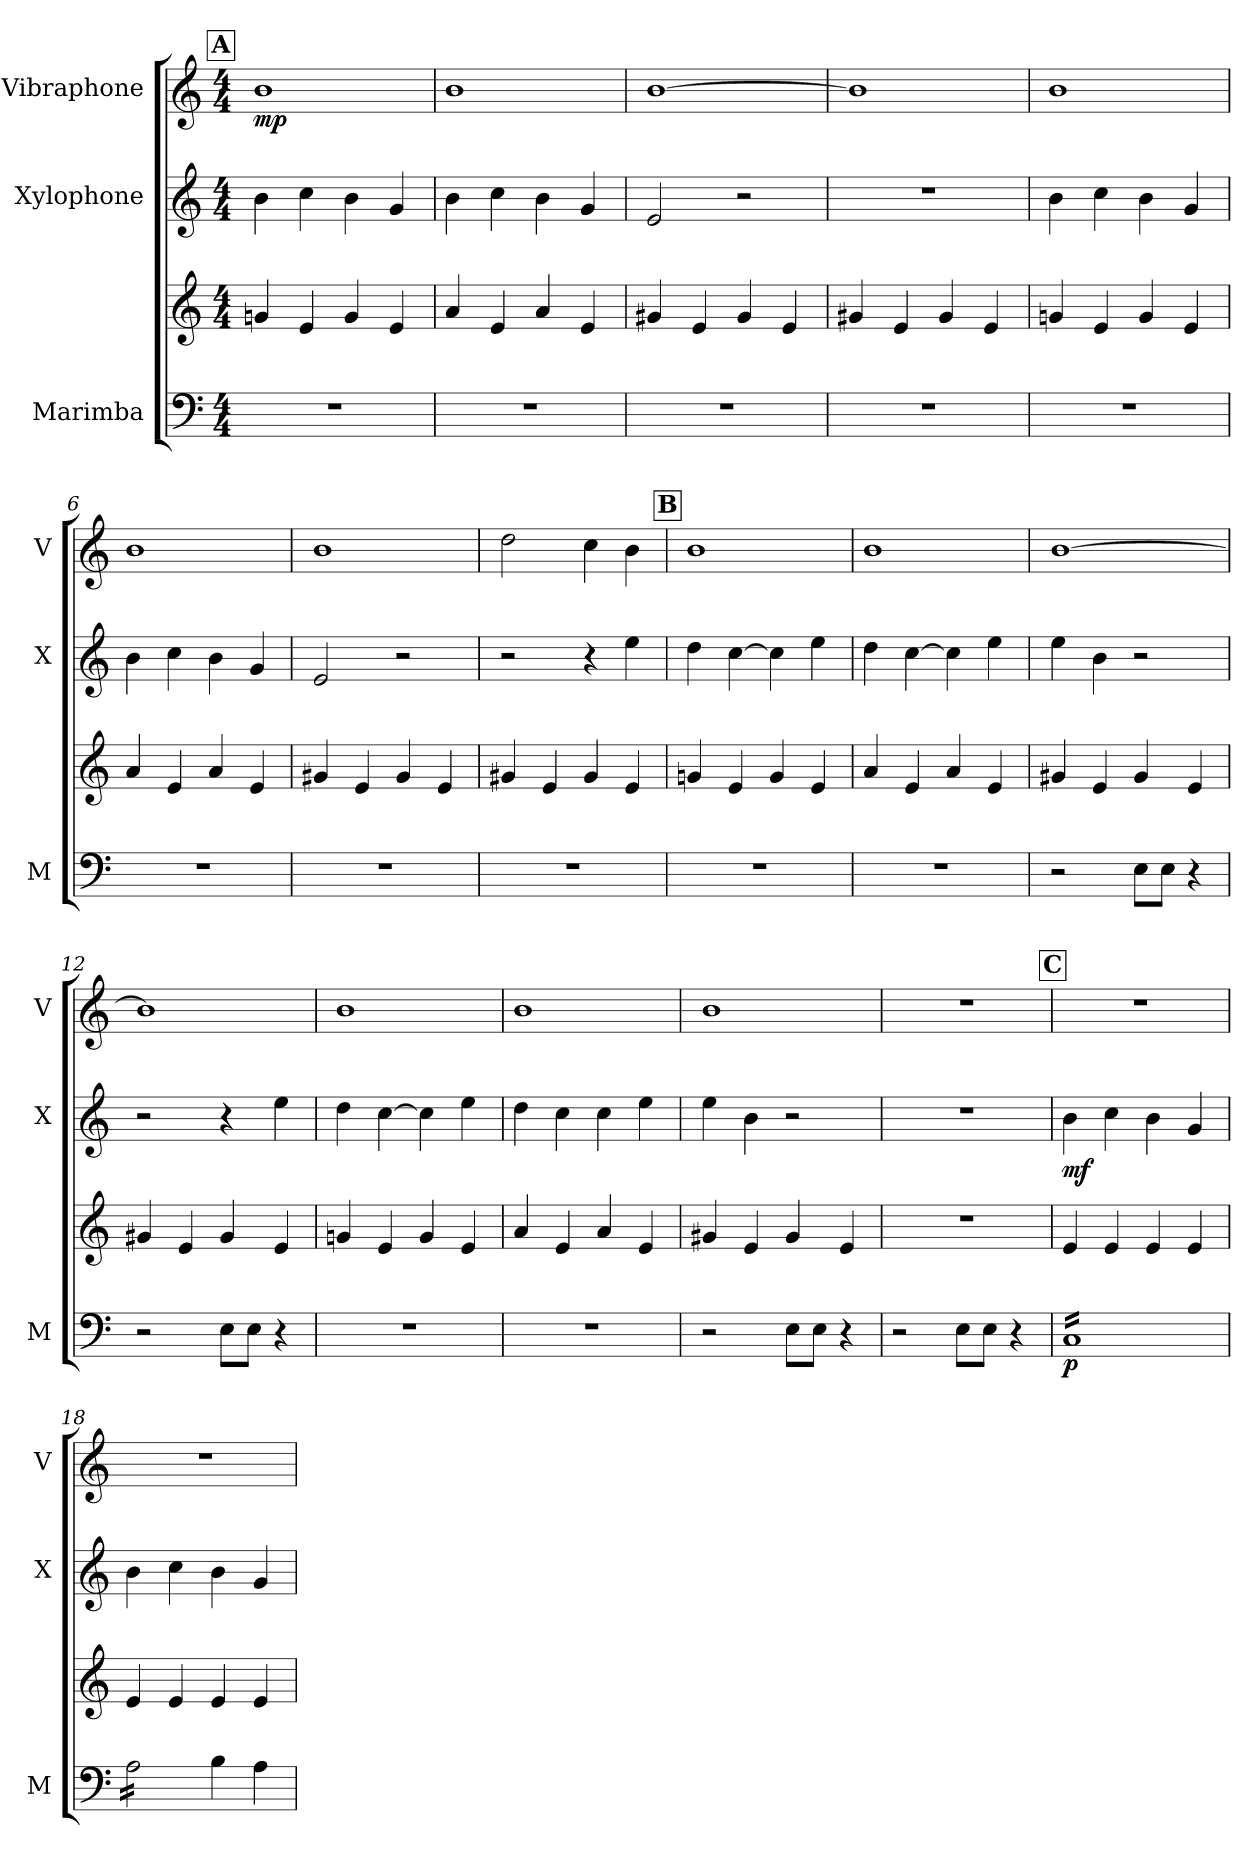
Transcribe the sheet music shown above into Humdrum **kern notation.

**kern	**kern	**dynam	**kern	**dynam	**kern	**dynam
*part3	*part3	*part3	*part2	*part2	*part1	*part1
*staff4	*staff3	*staff3/4	*staff2	*staff2	*staff1	*staff1
*I"Marimba	*	*	*I"Xylophone	*	*I"Vibraphone	*
*I'M	*	*	*I'X	*	*I'V	*
*clefF4	*clefG2	*	*clefG2	*	*clefG2	*
*	*	*	*ITrd-7c-12	*	*	*
*k[]	*k[]	*	*k[]	*	*k[]	*
*M4/4	*M4/4	*	*M4/4	*	*M4/4	*
*MM180	*MM180	*	*MM180	*	*MM180	*
!!LO:REH:place=s1:a:B:fs=14:t=A
=1	=1	=1	=1	=1	=1	=1
!	!	!LO:DY:b=2	!	!	!	!
!	!	!LO:DY:n=1:b	!	!LO:DY:b	!	!
!	!	!	!	!LO:DY:n=1:b	!	!LO:DY:b
1r	4gn/	mp mp	4bb\	mf mp	1b	mp
.	4e/	.	4ccc\	.	.	.
.	4g/	.	4bb\	.	.	.
.	4e/	.	4gg/	.	.	.
=2	=2	=2	=2	=2	=2	=2
1r	4a/	.	4bb\	.	1b	.
.	4e/	.	4ccc\	.	.	.
.	4a/	.	4bb\	.	.	.
.	4e/	.	4gg/	.	.	.
=3	=3	=3	=3	=3	=3	=3
1r	4g#X/	.	2ee/	.	[1b	.
.	4e/	.	.	.	.	.
.	4g#/	.	2r	.	.	.
.	4e/	.	.	.	.	.
=4	=4	=4	=4	=4	=4	=4
1r	4g#X/	.	1r	.	1b]	.
.	4e/	.	.	.	.	.
.	4g#/	.	.	.	.	.
.	4e/	.	.	.	.	.
=5	=5	=5	=5	=5	=5	=5
1r	4gn/	.	4bb\	.	1b	.
.	4e/	.	4ccc\	.	.	.
.	4g/	.	4bb\	.	.	.
.	4e/	.	4gg/	.	.	.
=6	=6	=6	=6	=6	=6	=6
1r	4a/	.	4bb\	.	1b	.
.	4e/	.	4ccc\	.	.	.
.	4a/	.	4bb\	.	.	.
.	4e/	.	4gg/	.	.	.
=7	=7	=7	=7	=7	=7	=7
1r	4g#X/	.	2ee/	.	1b	.
.	4e/	.	.	.	.	.
.	4g#/	.	2r	.	.	.
.	4e/	.	.	.	.	.
=8	=8	=8	=8	=8	=8	=8
1r	4g#X/	.	2r	.	2dd\	.
.	4e/	.	.	.	.	.
.	4g#/	.	4r	.	4cc\	.
.	4e/	.	4eee\	.	4b\	.
!!LO:LB:g=z
!!LO:REH:place=s1:a:B:fs=14:t=B
=9	=9	=9	=9	=9	=9	=9
1r	4gn/	.	4ddd\	.	1b	.
.	4e/	.	[4ccc\	.	.	.
.	4g/	.	4ccc\]	.	.	.
.	4e/	.	4eee\	.	.	.
=10	=10	=10	=10	=10	=10	=10
1r	4a/	.	4ddd\	.	1b	.
.	4e/	.	[4ccc\	.	.	.
.	4a/	.	4ccc\]	.	.	.
.	4e/	.	4eee\	.	.	.
=11	=11	=11	=11	=11	=11	=11
2r	4g#X/	.	4eee\	.	[1b	.
.	4e/	.	4bb\	.	.	.
8E\L	4g#/	.	2r	.	.	.
8E\J	.	.	.	.	.	.
4r	4e/	.	.	.	.	.
=12	=12	=12	=12	=12	=12	=12
2r	4g#X/	.	2r	.	1b]	.
.	4e/	.	.	.	.	.
8E\L	4g#/	.	4r	.	.	.
8E\J	.	.	.	.	.	.
4r	4e/	.	4eee\	.	.	.
=13	=13	=13	=13	=13	=13	=13
1r	4gn/	.	4ddd\	.	1b	.
.	4e/	.	[4ccc\	.	.	.
.	4g/	.	4ccc\]	.	.	.
.	4e/	.	4eee\	.	.	.
=14	=14	=14	=14	=14	=14	=14
1r	4a/	.	4ddd\	.	1b	.
.	4e/	.	4ccc\	.	.	.
.	4a/	.	4ccc\	.	.	.
.	4e/	.	4eee\	.	.	.
=15	=15	=15	=15	=15	=15	=15
2r	4g#X/	.	4eee\	.	1b	.
.	4e/	.	4bb\	.	.	.
8E\L	4g#/	.	2r	.	.	.
8E\J	.	.	.	.	.	.
4r	4e/	.	.	.	.	.
=16	=16	=16	=16	=16	=16	=16
2r	1r	.	1r	.	1r	.
8E\L	.	.	.	.	.	.
8E\J	.	.	.	.	.	.
4r	.	.	.	.	.	.
!!LO:LB:g=z
!!LO:REH:place=s1:a:B:fs=14:t=C
=17	=17	=17	=17	=17	=17	=17
!	!	!LO:DY:b=2	!	!LO:DY:b	!	!
*tremolo	*	*	*	*	*	*
16CLL	4e/	p	4bb\	mf	1r	.
16C	.	.	.	.	.	.
16C	.	.	.	.	.	.
16C	.	.	.	.	.	.
16C	4e/	.	4ccc\	.	.	.
16C	.	.	.	.	.	.
16C	.	.	.	.	.	.
16C	.	.	.	.	.	.
16C	4e/	.	4bb\	.	.	.
16C	.	.	.	.	.	.
16C	.	.	.	.	.	.
16C	.	.	.	.	.	.
16C	4e/	.	4gg/	.	.	.
16C	.	.	.	.	.	.
16C	.	.	.	.	.	.
16CJJ	.	.	.	.	.	.
=18	=18	=18	=18	=18	=18	=18
16A\LL	4e/	.	4bb\	.	1r	.
16A\	.	.	.	.	.	.
16A\	.	.	.	.	.	.
16A\	.	.	.	.	.	.
16A\	4e/	.	4ccc\	.	.	.
16A\	.	.	.	.	.	.
16A\	.	.	.	.	.	.
16A\JJ	.	.	.	.	.	.
*Xtremolo	*	*	*	*	*	*
4B\	4e/	.	4bb\	.	.	.
4A\	4e/	.	4gg/	.	.	.
=	=	=	=	=	=	=
*-	*-	*-	*-	*-	*-	*-
